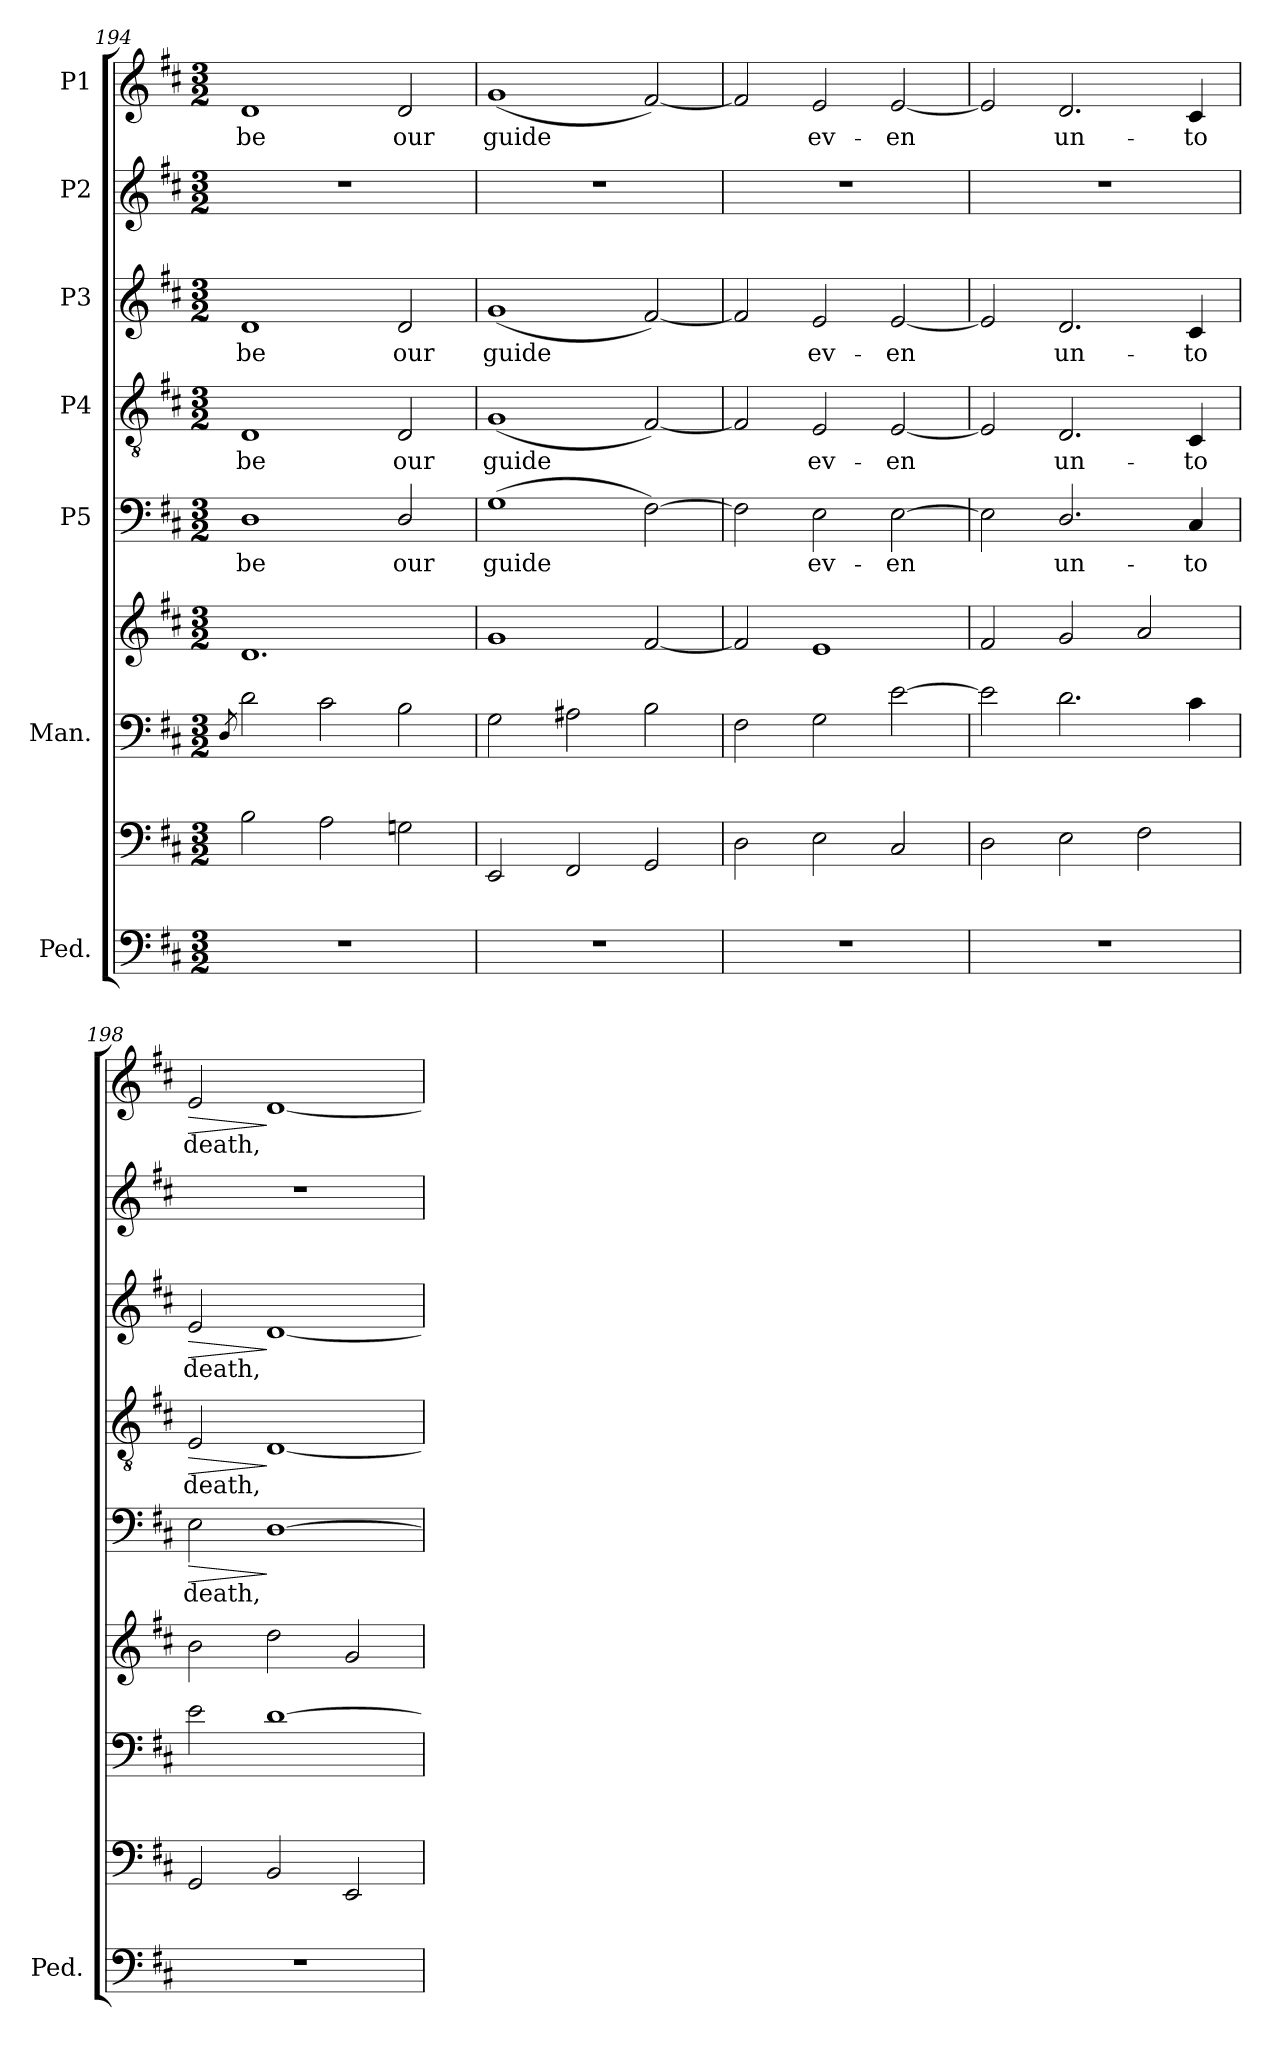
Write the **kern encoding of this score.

**kern	**kern	**kern	**kern	**kern	**text	**dynam	**kern	**text	**dynam	**kern	**text	**dynam	**kern	**kern	**text	**dynam
*part7	*part7	*part6	*part6	*part5	*part5	*part5	*part4	*part4	*part4	*part3	*part3	*part3	*part2	*part1	*part1	*part1
*staff9	*staff8	*staff7	*staff6	*staff5	*staff5	*staff5	*staff4	*staff4	*staff4	*staff3	*staff3	*staff3	*staff2	*staff1	*staff1	*staff1
*I"Ped.	*	*I"Man.	*	*I"P5	*	*	*I"P4	*	*	*I"P3	*	*	*I"P2	*I"P1	*	*
*I'Ped.	*	*	*	*	*	*	*	*	*	*	*	*	*	*	*	*
*clefF4	*clefF4	*clefF4	*clefG2	*clefF4	*	*	*clefGv2	*	*	*clefG2	*	*	*clefG2	*clefG2	*	*
*	*	*	*	*	*	*	*ITrd7c12	*	*	*	*	*	*	*	*	*
*k[f#c#]	*k[f#c#]	*k[f#c#]	*k[f#c#]	*k[f#c#]	*	*	*k[f#c#]	*	*	*k[f#c#]	*	*	*k[f#c#]	*k[f#c#]	*	*
*D:	*D:	*D:	*D:	*D:	*	*	*D:	*	*	*D:	*	*	*D:	*D:	*	*
*M3/2	*M3/2	*M3/2	*M3/2	*M3/2	*	*	*M3/2	*	*	*M3/2	*	*	*M3/2	*M3/2	*	*
=194	=194	=194	=194	=194	=194	=194	=194	=194	=194	=194	=194	=194	=194	=194	=194	=194
.	.	8qDi/	.	.	.	.	.	.	.	.	.	.	.	.	.	.
!LO:N:vis=1	!	!	!	!	!	!	!	!	!	!	!	!	!	!	!	!
!	!	!	!	!	!LO:LY:b:color=#000000	!	!	!	!	!	!	!	!	!	!	!
!	!	!	!	!	!	!	!	!LO:LY:b:color=#000000	!	!	!	!	!	!	!	!
!	!	!	!	!	!	!	!	!	!	!	!LO:LY:b:color=#000000	!	!LO:N:vis=1	!	!	!
!	!	!	!	!	!	!	!	!	!	!	!	!	!	!	!LO:LY:b:color=#000000	!
1.r	2Bi\	2di\	1.di	1Di	be	.	1DDi	be	.	1di	be	.	1.r	1di	be	.
.	2Ai\	2c#i\	.	.	.	.	.	.	.	.	.	.	.	.	.	.
!	!	!	!	!	!LO:LY:b:color=#000000	!	!	!	!	!	!	!	!	!	!	!
!	!	!	!	!	!	!	!	!LO:LY:b:color=#000000	!	!	!	!	!	!	!	!
!	!	!	!	!	!	!	!	!	!	!	!LO:LY:b:color=#000000	!	!	!	!	!
!	!	!	!	!	!	!	!	!	!	!	!	!	!	!	!LO:LY:b:color=#000000	!
.	2Gni\	2Bi\	.	2Di/	our	.	2DDi/	our	.	2di/	our	.	.	2di/	our	.
=195	=195	=195	=195	=195	=195	=195	=195	=195	=195	=195	=195	=195	=195	=195	=195	=195
!LO:N:vis=1	!	!	!	!	!	!	!	!	!	!	!	!	!	!	!	!
!	!	!	!	!	!LO:LY:b:color=#000000	!	!	!	!	!	!	!	!	!	!	!
!	!	!	!	!	!	!	!	!LO:LY:b:color=#000000	!	!	!	!	!	!	!	!
!	!	!	!	!	!	!	!	!	!	!	!LO:LY:b:color=#000000	!	!LO:N:vis=1	!	!	!
!	!	!	!	!	!	!	!	!	!	!	!	!	!	!	!LO:LY:b:color=#000000	!
1.r	2EEi/	2Gi\	1gi	(1Gi	guide	.	(1GGi	guide	.	(1gi	guide	.	1.r	(1gi	guide	.
.	2FF#i/	2A#Xi\	.	.	.	.	.	.	.	.	.	.	.	.	.	.
.	2GGi/	2Bi\	[2f#i/	[2F#i\)	.	.	[2FF#i/)	.	.	[2f#i/)	.	.	.	[2f#i/)	.	.
=196	=196	=196	=196	=196	=196	=196	=196	=196	=196	=196	=196	=196	=196	=196	=196	=196
!LO:N:vis=1	!	!	!	!	!	!	!	!	!	!	!	!	!LO:N:vis=1	!	!	!
1.r	2Di\	2F#i\	2f#i/]	2F#i\]	.	.	2FF#i/]	.	.	2f#i/]	.	.	1.r	2f#i/]	.	.
!	!	!	!	!	!LO:LY:b:color=#000000	!	!	!	!	!	!	!	!	!	!	!
!	!	!	!	!	!	!	!	!LO:LY:b:color=#000000	!	!	!	!	!	!	!	!
!	!	!	!	!	!	!	!	!	!	!	!LO:LY:b:color=#000000	!	!	!	!	!
!	!	!	!	!	!	!	!	!	!	!	!	!	!	!	!LO:LY:b:color=#000000	!
.	2Ei\	2Gi\	1ei	2Ei\	ev-	.	2EEi/	ev-	.	2ei/	ev-	.	.	2ei/	ev-	.
!	!	!	!	!	!LO:LY:b:color=#000000	!	!	!	!	!	!	!	!	!	!	!
!	!	!	!	!	!	!	!	!LO:LY:b:color=#000000	!	!	!	!	!	!	!	!
!	!	!	!	!	!	!	!	!	!	!	!LO:LY:b:color=#000000	!	!	!	!	!
!	!	!	!	!	!	!	!	!	!	!	!	!	!	!	!LO:LY:b:color=#000000	!
.	2C#i/	[2ei\	.	[2Ei\	-en	.	[2EEi/	-en	.	[2ei/	-en	.	.	[2ei/	-en	.
!!LO:LB:g=z
=197	=197	=197	=197	=197	=197	=197	=197	=197	=197	=197	=197	=197	=197	=197	=197	=197
!LO:N:vis=1	!	!	!	!	!	!	!	!	!	!	!	!	!LO:N:vis=1	!	!	!
1.r	2Di\	2ei\]	2f#i/	2Ei\]	.	.	2EEi/]	.	.	2ei/]	.	.	1.r	2ei/]	.	.
!	!	!	!	!	!LO:LY:b:color=#000000	!	!	!	!	!	!	!	!	!	!	!
!	!	!	!	!	!	!	!	!LO:LY:b:color=#000000	!	!	!	!	!	!	!	!
!	!	!	!	!	!	!	!	!	!	!	!LO:LY:b:color=#000000	!	!	!	!	!
!	!	!	!	!	!	!	!	!	!	!	!	!	!	!	!LO:LY:b:color=#000000	!
.	2Ei\	2.di\	2gi/	2.Di/	un-	.	2.DDi/	un-	.	2.di/	un-	.	.	2.di/	un-	.
.	2F#i\	.	2ai/	.	.	.	.	.	.	.	.	.	.	.	.	.
!	!	!	!	!	!LO:LY:b:color=#000000	!	!	!	!	!	!	!	!	!	!	!
!	!	!	!	!	!	!	!	!LO:LY:b:color=#000000	!	!	!	!	!	!	!	!
!	!	!	!	!	!	!	!	!	!	!	!LO:LY:b:color=#000000	!	!	!	!	!
!	!	!	!	!	!	!	!	!	!	!	!	!	!	!	!LO:LY:b:color=#000000	!
.	.	4c#i\	.	4C#i/	-to	.	4CC#i/	-to	.	4c#i/	-to	.	.	4c#i/	-to	.
=198	=198	=198	=198	=198	=198	=198	=198	=198	=198	=198	=198	=198	=198	=198	=198	=198
!LO:N:vis=1	!	!	!	!	!	!	!	!	!	!	!	!	!	!	!	!
!	!	!	!	!	!LO:LY:b:color=#000000	!LO:HP:b	!	!	!	!	!	!	!	!	!	!
!	!	!	!	!	!	!	!	!LO:LY:b:color=#000000	!LO:HP:b	!	!	!	!	!	!	!
!	!	!	!	!	!	!	!	!	!	!	!LO:LY:b:color=#000000	!LO:HP:b	!LO:N:vis=1	!	!	!
!	!	!	!	!	!	!	!	!	!	!	!	!	!	!	!LO:LY:b:color=#000000	!LO:HP:b
1.r	2GGi/	2ei\	2bi\	2Ei\	death,	>	2EEi/	death,	>	2ei/	death,	>	1.r	2ei/	death,	>
.	2BBi/	[1di	2ddi\	[1Di	.	]	[1DDi	.	]	[1di	.	]	.	[1di	.	]
.	2EEi/	.	2gi/	.	.	.	.	.	.	.	.	.	.	.	.	.
=	=	=	=	=	=	=	=	=	=	=	=	=	=	=	=	=
*-	*-	*-	*-	*-	*-	*-	*-	*-	*-	*-	*-	*-	*-	*-	*-	*-
